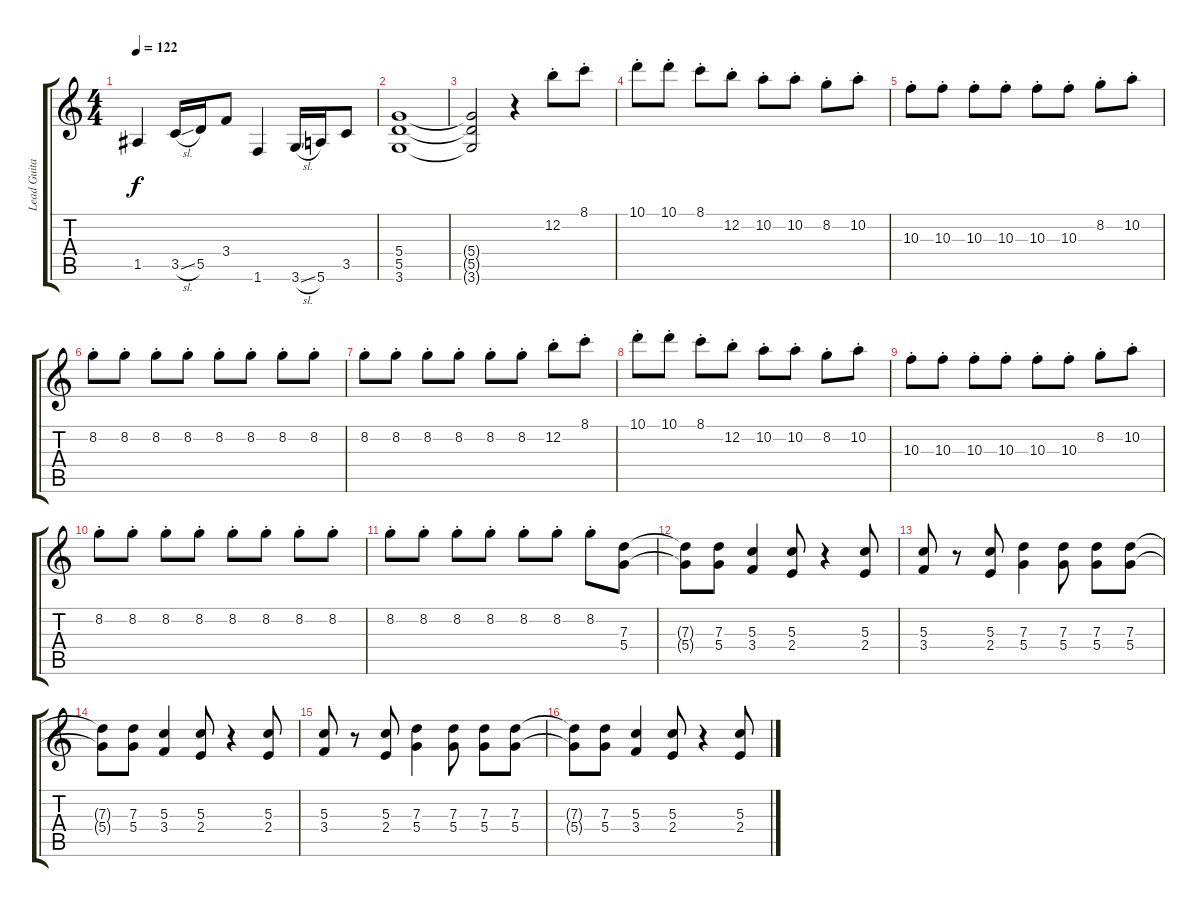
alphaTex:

\track ("Lead Guitar" "Lead Guita") {instrument overdrivenguitar}
\staff {score tabs}
\tuning (E4 B3 G3 D3 A2 E2) {hide}
\ts (4 4)
\tempo 122
\clef g2
\ks c
1.5.4{dy f instrument overdrivenguitar} 3.5{sl}.16 5.5.16 3.4.8 1.6.4 3.6{sl}.16 5.6.16 3.5.8 |
(5.4 5.5 3.6).1 |
(5.4{t} 5.5{t} 3.6{t}).2 r.4 12.2{st}.8 8.1{st}.8 |
10.1{st}.8 10.1{st}.8 8.1{st}.8 12.2{st}.8 10.2{st}.8 10.2{st}.8 8.2{st}.8 10.2{st}.8 |
10.3{st}.8 10.3{st}.8 10.3{st}.8 10.3{st}.8 10.3{st}.8 10.3{st}.8 8.2{st}.8 10.2{st}.8 |
8.2{st}.8 8.2{st}.8 8.2{st}.8 8.2{st}.8 8.2{st}.8 8.2{st}.8 8.2{st}.8 8.2{st}.8 |
8.2{st}.8 8.2{st}.8 8.2{st}.8 8.2{st}.8 8.2{st}.8 8.2{st}.8 12.2{st}.8 8.1{st}.8 |
10.1{st}.8 10.1{st}.8 8.1{st}.8 12.2{st}.8 10.2{st}.8 10.2{st}.8 8.2{st}.8 10.2{st}.8 |
10.3{st}.8 10.3{st}.8 10.3{st}.8 10.3{st}.8 10.3{st}.8 10.3{st}.8 8.2{st}.8 10.2{st}.8 |
8.2{st}.8 8.2{st}.8 8.2{st}.8 8.2{st}.8 8.2{st}.8 8.2{st}.8 8.2{st}.8 8.2{st}.8 |
8.2{st}.8 8.2{st}.8 8.2{st}.8 8.2{st}.8 8.2{st}.8 8.2{st}.8 8.2{st}.8 (7.3 5.4).8 |
(7.3{t} 5.4{t}).8 (7.3 5.4).8 (5.3 3.4).4 (5.3 2.4).8 r.4 (5.3 2.4).8 |
(5.3 3.4).8 r.8 (5.3 2.4).8 (7.3 5.4).4 (7.3 5.4).8 (7.3 5.4).8 (7.3 5.4).8 |
(7.3{t} 5.4{t}).8 (7.3 5.4).8 (5.3 3.4).4 (5.3 2.4).8 r.4 (5.3 2.4).8 |
(5.3 3.4).8 r.8 (5.3 2.4).8 (7.3 5.4).4 (7.3 5.4).8 (7.3 5.4).8 (7.3 5.4).8 |
(7.3{t} 5.4{t}).8 (7.3 5.4).8 (5.3 3.4).4 (5.3 2.4).8 r.4 (5.3 2.4).8
